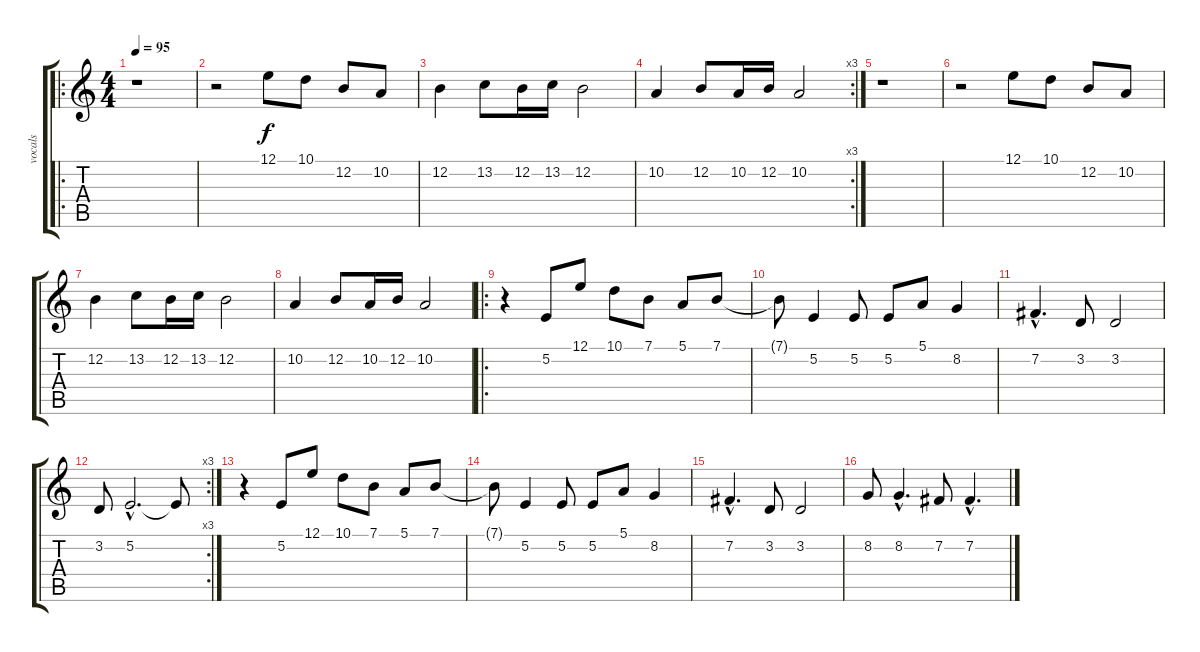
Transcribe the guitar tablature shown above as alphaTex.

\track ("vocals" "vocals") {instrument panflute}
\staff {score tabs}
\tuning (E4 B3 G3 D3 A2 E2) {hide}
\ro
\ts (4 4)
\tempo 95
\clef g2
\ks c
r.1{dy f} |
r.2 12.1.8 10.1.8 12.2.8 10.2.8 |
12.2.4 13.2.8 12.2.16 13.2.16 12.2.2 |
\rc 3
10.2.4 12.2.8 10.2.16 12.2.16 10.2.2 |
r.1 |
r.2 12.1.8 10.1.8 12.2.8 10.2.8 |
12.2.4 13.2.8 12.2.16 13.2.16 12.2.2 |
10.2.4 12.2.8 10.2.16 12.2.16 10.2.2 |
\ro
r.4 5.2.8 12.1.8 10.1.8 7.1.8 5.1.8 7.1.8 |
7.1{t}.8 5.2.4 5.2.8 5.2.8 5.1.8 8.2.4 |
7.2{hac}.4{d} 3.2.8 3.2.2 |
\rc 3
3.2.8 5.2{hac}.2{d} 5.2{t}.8 |
r.4 5.2.8 12.1.8 10.1.8 7.1.8 5.1.8 7.1.8 |
7.1{t}.8 5.2.4 5.2.8 5.2.8 5.1.8 8.2.4 |
7.2{hac}.4{d} 3.2.8 3.2.2 |
8.2.8 8.2{hac}.4{d} 7.2.8 7.2{hac}.4{d}
